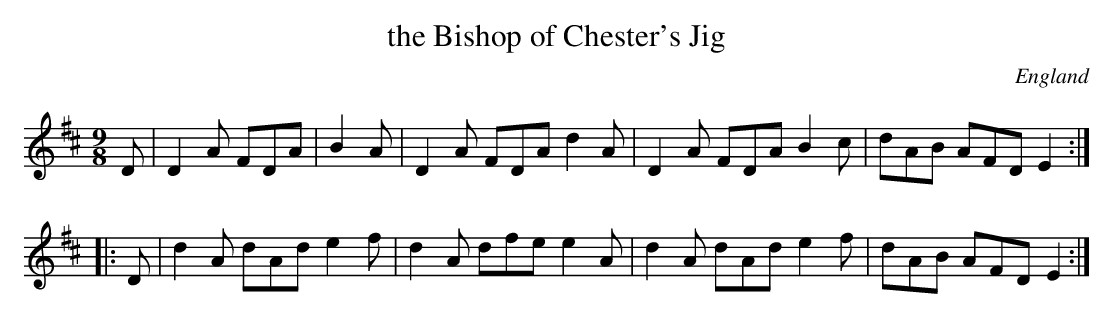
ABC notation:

X:1
T:the Bishop of Chester's Jig
M:9/8
O:England
K:D
D|\
D2A FDA| B2A| D2A FDA d2A| D2A FDA B2c| dAB AFD E2:|
|:D|\
d2A dAd e2f| d2A dfe e2A| d2A dAd e2f| dAB AFD E2:|
